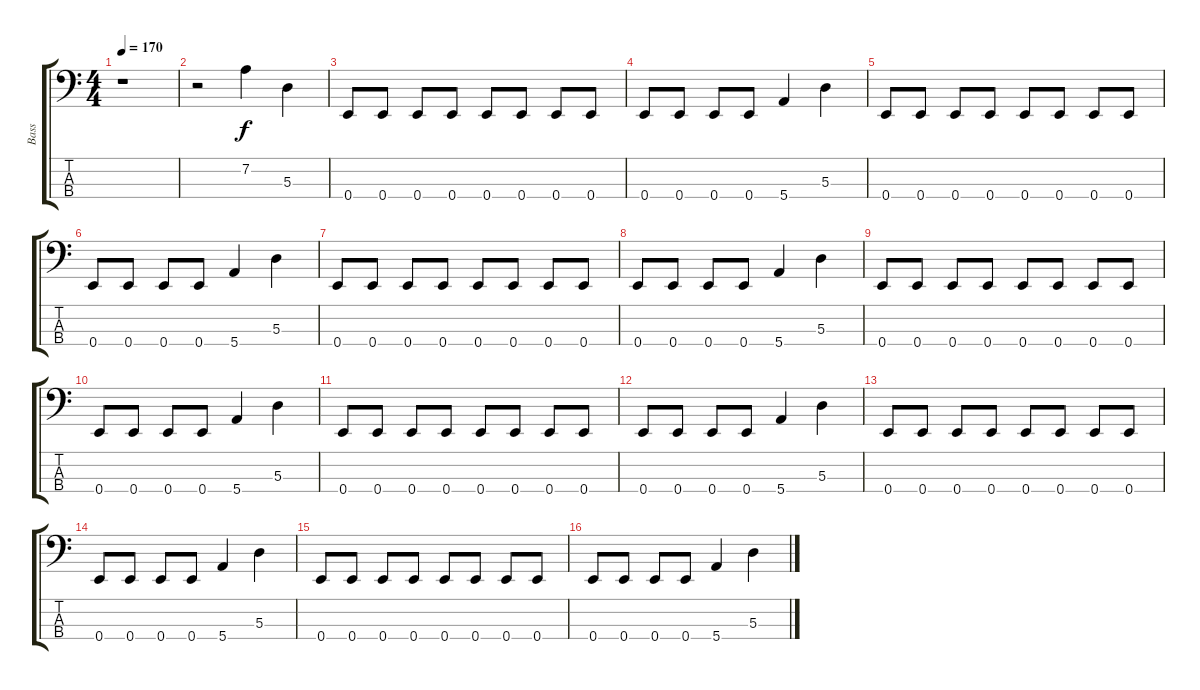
\track ("Bass" "Bass") {instrument electricbasspick}
\staff {score tabs}
\tuning (G2 D2 A1 E1) {hide}
\ts (4 4)
\tempo 170
\clef f4
\ks c
r.1{dy f instrument electricbasspick} |
r.2 7.2.4 5.3.4 |
0.4.8 0.4.8 0.4.8 0.4.8 0.4.8 0.4.8 0.4.8 0.4.8 |
0.4.8 0.4.8 0.4.8 0.4.8 5.4.4 5.3.4 |
0.4.8 0.4.8 0.4.8 0.4.8 0.4.8 0.4.8 0.4.8 0.4.8 |
0.4.8 0.4.8 0.4.8 0.4.8 5.4.4 5.3.4 |
0.4.8 0.4.8 0.4.8 0.4.8 0.4.8 0.4.8 0.4.8 0.4.8 |
0.4.8 0.4.8 0.4.8 0.4.8 5.4.4 5.3.4 |
0.4.8 0.4.8 0.4.8 0.4.8 0.4.8 0.4.8 0.4.8 0.4.8 |
0.4.8 0.4.8 0.4.8 0.4.8 5.4.4 5.3.4 |
0.4.8 0.4.8 0.4.8 0.4.8 0.4.8 0.4.8 0.4.8 0.4.8 |
0.4.8 0.4.8 0.4.8 0.4.8 5.4.4 5.3.4 |
0.4.8 0.4.8 0.4.8 0.4.8 0.4.8 0.4.8 0.4.8 0.4.8 |
0.4.8 0.4.8 0.4.8 0.4.8 5.4.4 5.3.4 |
0.4.8 0.4.8 0.4.8 0.4.8 0.4.8 0.4.8 0.4.8 0.4.8 |
0.4.8 0.4.8 0.4.8 0.4.8 5.4.4 5.3.4
